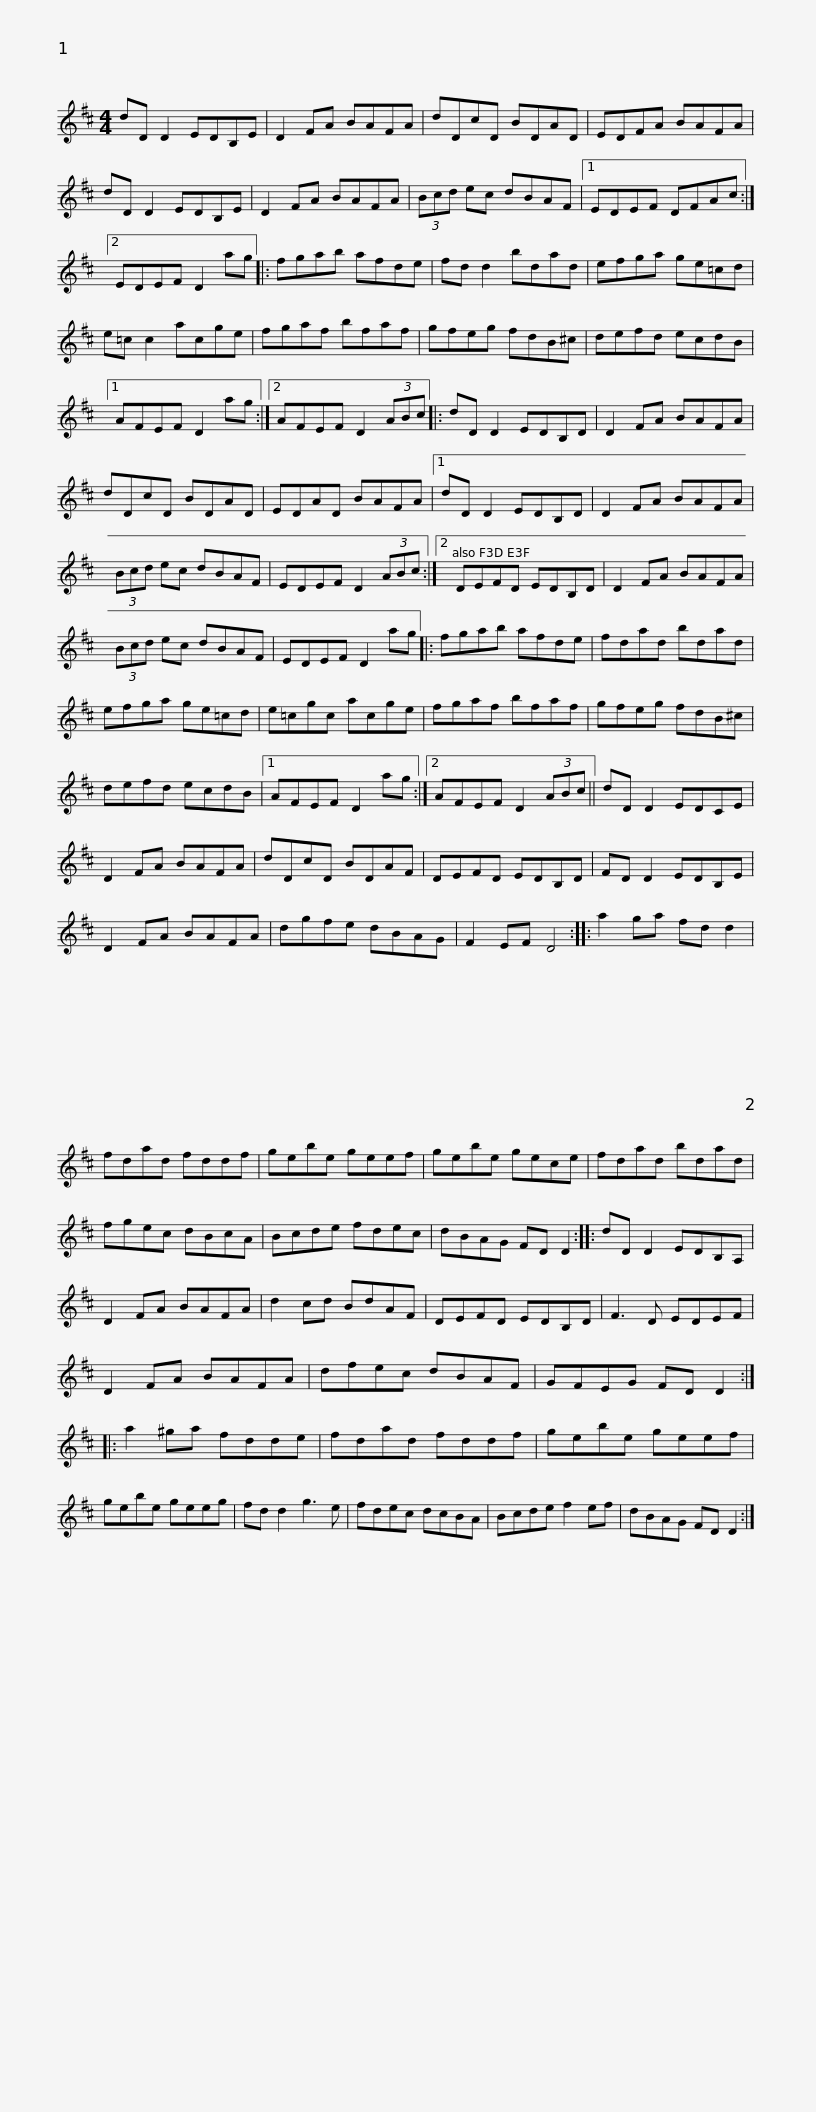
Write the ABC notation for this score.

X:1
L:1/8
M:4/4
I:linebreak $
K:D
V:1 treble
V:1
 dD D2 EDB,E | D2 FA BAFA | dDcD BDAD | EDFA BAFA | dD D2 EDB,E | %5
 D2 FA BAFA |$ (3Bcd ec dBAF |1 EDEF DFAc :|2 EDEF D2 ag |: fgab afde | %10
 fd d2 bdad |$ efga ge=cd | e=c c2 acge | fgaf bfaf | gfeg fdB^c | %15
 defd ecdB |1$ AFEF D2 ag :|2 AFEF D2 (3ABc |: dD D2 EDB,D | D2 FA BAFA | %20
 dDcD BDAD |$ EDAD BAFA |1 dD D2 EDB,D | D2 FA BAFA | (3Bcd ec dBAF | %25
 EDEF D2 (3ABc :|2$ DEFD EDB,D | D2 FA BAFA | (3Bcd ec dBAF | EDEF D2 ag |: %30
 fgab afde |$ fdad bdad | efga ge=cd | e=cgc acge | fgaf bfaf | %35
 gfeg fdB^c |$ defd ecdB |1 AFEF D2 ag :|2 AFEF D2 (3ABc || dD D2 EDCE | %40
 D2 FA BAFA |$ dDcD BDAF | DEFD EDB,D | FD D2 EDB,E | D2 FA BAFA | %45
 dgfe dBAG | F2 EF D4 ::$ a2 ga fd d2 | fdad fddf | gebe geef | %50
 gebe gece | fdad bdad |$ fgec dBcA | Bcde fdec | dBAG FD D2 :: %55
 dD D2 EDB,A, | D2 FA BAFA | d2 cd BdAF |$ DEFD EDB,D | F3 D EDEF | %60
 D2 FA BAFA | dfec dBAF | GFEG FD D2 ::$ a2 ^ga fdde | fdad fddf | %65
 gebe geef | gebe geeg | fd d2 g3 e |$ fdec dcBA | Bcde f2 ef | %70
 dBAG FD D2 :| %71
